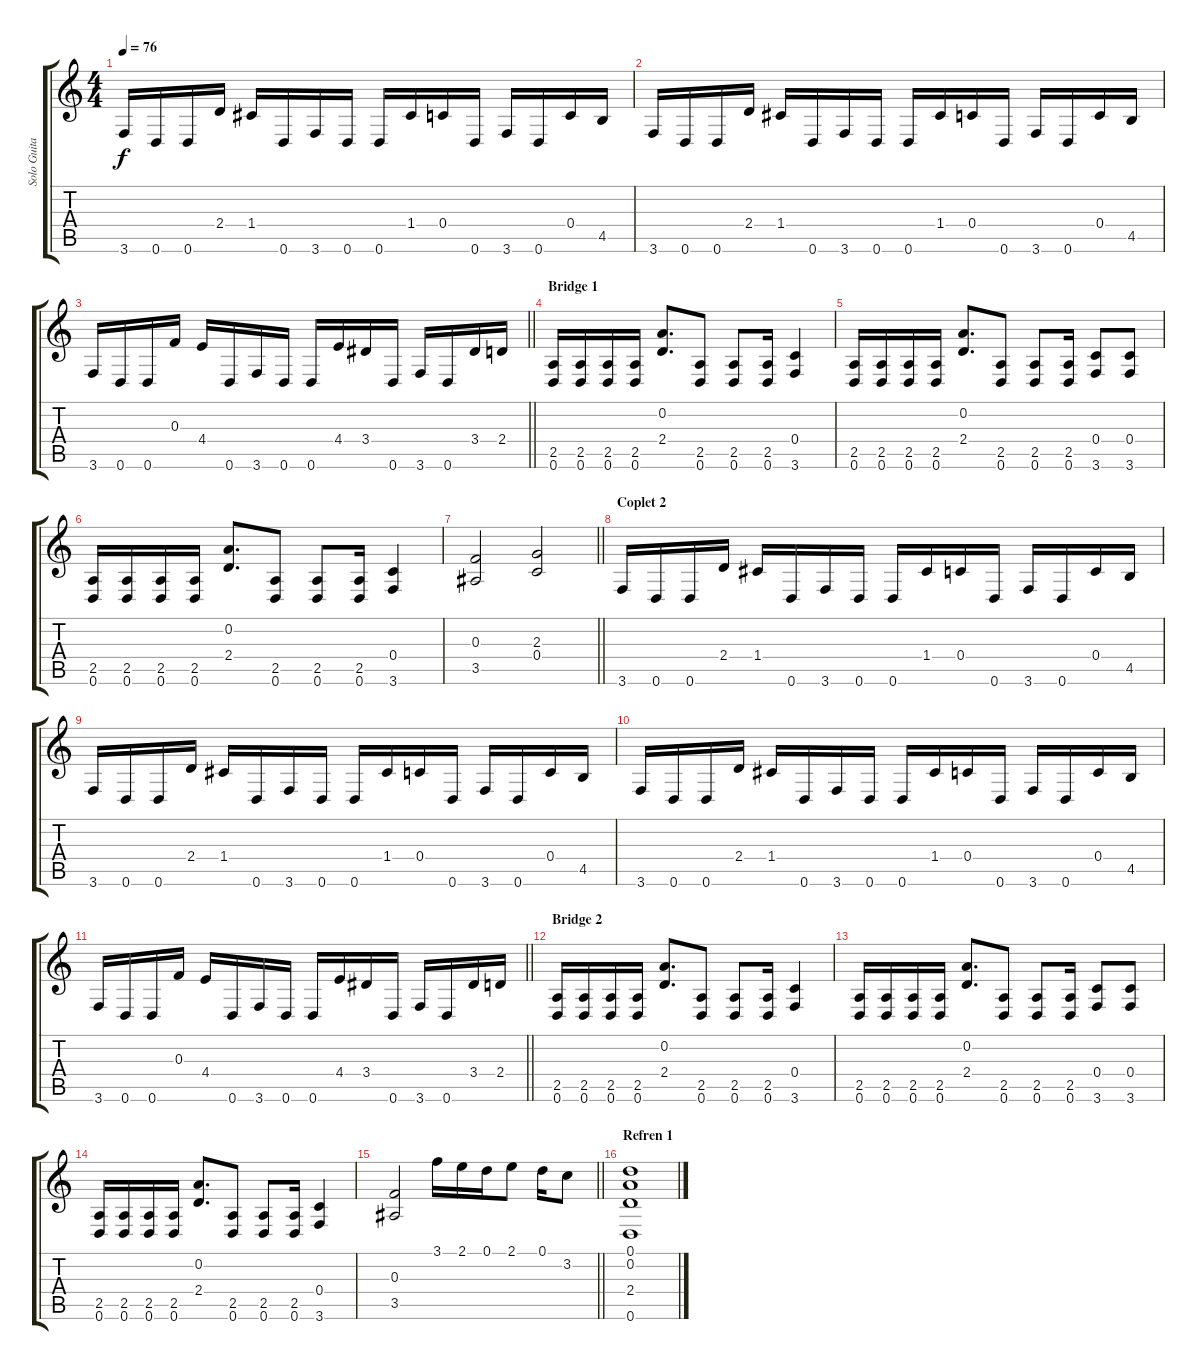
\track ("Solo Guitar" "Solo Guita") {instrument distortionguitar}
\staff {score tabs}
\tuning (D4 A3 F3 C3 G2 D2) {hide}
\ts (4 4)
\tempo 76
\clef g2
\ks c
3.6.16{dy f} 0.6.16 0.6.16 2.4.16 1.4.16 0.6.16 3.6.16 0.6.16 0.6.16 1.4.16 0.4.16 0.6.16 3.6.16 0.6.16 0.4.16 4.5.16 |
3.6.16 0.6.16 0.6.16 2.4.16 1.4.16 0.6.16 3.6.16 0.6.16 0.6.16 1.4.16 0.4.16 0.6.16 3.6.16 0.6.16 0.4.16 4.5.16 |
\barLineRight lightlight
3.6.16 0.6.16 0.6.16 0.3.16 4.4.16 0.6.16 3.6.16 0.6.16 0.6.16 4.4.16 3.4.16 0.6.16 3.6.16 0.6.16 3.4.16 2.4.16 |
\section ("" "Bridge 1")
(2.5 0.6).16 (2.5 0.6).16 (2.5 0.6).16 (2.5 0.6).16 (0.2 2.4).8{d} (2.5 0.6).8 (2.5 0.6).8 (2.5 0.6).16 (0.4 3.6).4 |
(2.5 0.6).16 (2.5 0.6).16 (2.5 0.6).16 (2.5 0.6).16 (0.2 2.4).8{d} (2.5 0.6).8 (2.5 0.6).8 (2.5 0.6).16 (0.4 3.6).8 (0.4 3.6).8 |
(2.5 0.6).16 (2.5 0.6).16 (2.5 0.6).16 (2.5 0.6).16 (0.2 2.4).8{d} (2.5 0.6).8 (2.5 0.6).8 (2.5 0.6).16 (0.4 3.6).4 |
\barLineRight lightlight
(0.3 3.5).2 (2.3 0.4).2 |
\section ("" "Coplet 2")
3.6.16 0.6.16 0.6.16 2.4.16 1.4.16 0.6.16 3.6.16 0.6.16 0.6.16 1.4.16 0.4.16 0.6.16 3.6.16 0.6.16 0.4.16 4.5.16 |
3.6.16 0.6.16 0.6.16 2.4.16 1.4.16 0.6.16 3.6.16 0.6.16 0.6.16 1.4.16 0.4.16 0.6.16 3.6.16 0.6.16 0.4.16 4.5.16 |
3.6.16 0.6.16 0.6.16 2.4.16 1.4.16 0.6.16 3.6.16 0.6.16 0.6.16 1.4.16 0.4.16 0.6.16 3.6.16 0.6.16 0.4.16 4.5.16 |
\barLineRight lightlight
3.6.16 0.6.16 0.6.16 0.3.16 4.4.16 0.6.16 3.6.16 0.6.16 0.6.16 4.4.16 3.4.16 0.6.16 3.6.16 0.6.16 3.4.16 2.4.16 |
\section ("" "Bridge 2")
(2.5 0.6).16 (2.5 0.6).16 (2.5 0.6).16 (2.5 0.6).16 (0.2 2.4).8{d} (2.5 0.6).8 (2.5 0.6).8 (2.5 0.6).16 (0.4 3.6).4 |
(2.5 0.6).16 (2.5 0.6).16 (2.5 0.6).16 (2.5 0.6).16 (0.2 2.4).8{d} (2.5 0.6).8 (2.5 0.6).8 (2.5 0.6).16 (0.4 3.6).8 (0.4 3.6).8 |
(2.5 0.6).16 (2.5 0.6).16 (2.5 0.6).16 (2.5 0.6).16 (0.2 2.4).8{d} (2.5 0.6).8 (2.5 0.6).8 (2.5 0.6).16 (0.4 3.6).4 |
\barLineRight lightlight
(0.3 3.5).2 3.1.16 2.1.16 0.1.16 2.1.8 0.1.16 3.2.8 |
\section ("" "Refren 1")
(0.1 0.2 2.4 0.6).1
